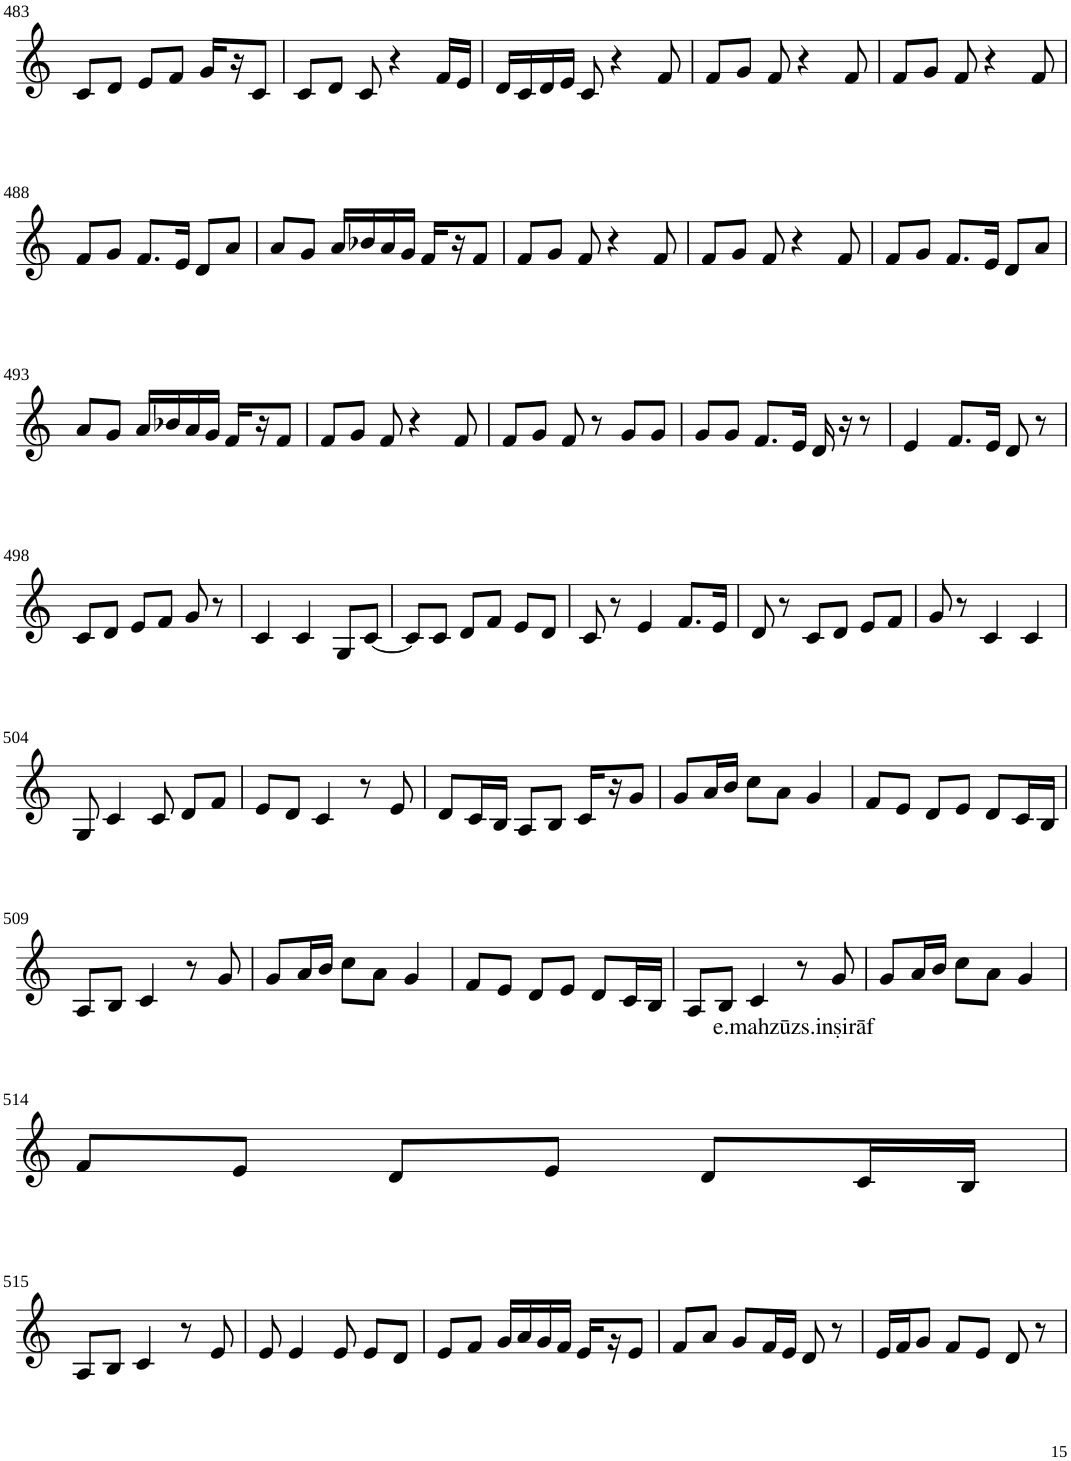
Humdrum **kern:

**kern	**text
*part1	*part1
*staff1	*staff1
*I"Violin	*
!!LO:PB:g=z
*clefG2	*
*k[]	*
*M3/4	*
=483	=483
8c/L	.
8d/J	.
8e/L	.
8f/J	.
16g/LL	.
16r	.
8c/J	.
=484	=484
8c/L	.
8d/J	.
8c/	.
4r	.
16f/LL	.
16e/JJ	.
=485	=485
16d/LL	.
16c/	.
16d/	.
16e/JJ	.
8c/	.
4r	.
8f/	.
=486	=486
8f/L	.
8g/J	.
8f/	.
4r	.
8f/	.
=487	=487
8f/L	.
8g/J	.
8f/	.
4r	.
8f/	.
!!LO:LB:g=z
=488	=488
8f/L	.
8g/J	.
8.f/L	.
16e/Jk	.
8d/L	.
8a/J	.
=489	=489
8a/L	.
8g/J	.
16a/LL	.
16b-X/	.
16a/	.
16g/JJ	.
16f/LL	.
16r	.
8f/J	.
=490	=490
8f/L	.
8g/J	.
8f/	.
4r	.
8f/	.
=491	=491
8f/L	.
8g/J	.
8f/	.
4r	.
8f/	.
=492	=492
8f/L	.
8g/J	.
8.f/L	.
16e/Jk	.
8d/L	.
8a/J	.
!!LO:LB:g=z
=493	=493
8a/L	.
8g/J	.
16a/LL	.
16b-X/	.
16a/	.
16g/JJ	.
16f/LL	.
16r	.
8f/J	.
=494	=494
8f/L	.
8g/J	.
8f/	.
4r	.
8f/	.
=495	=495
8f/L	.
8g/J	.
8f/	.
8r	.
8g/L	.
8g/J	.
=496	=496
8g/L	.
8g/J	.
8.f/L	.
16e/Jk	.
16d/	.
16r	.
8r	.
=497	=497
4e/	.
8.f/L	.
16e/Jk	.
8d/	.
8r	.
!!LO:LB:g=z
=498	=498
8c/L	.
8d/J	.
8e/L	.
8f/J	.
8g/	.
8r	.
=499	=499
4c/	.
4c/	.
8G/L	.
[8c/J	.
=500	=500
8c/L]	.
8c/J	.
8d/L	.
8f/J	.
8e/L	.
8d/J	.
=501	=501
8c/	.
8r	.
4e/	.
8.f/L	.
16e/Jk	.
=502	=502
8d/	.
8r	.
8c/L	.
8d/J	.
8e/L	.
8f/J	.
=503	=503
8g/	.
8r	.
4c/	.
4c/	.
!!LO:LB:g=z
=504	=504
8G/	.
4c/	.
8c/	.
8d/L	.
8f/J	.
=505	=505
8e/L	.
8d/J	.
4c/	.
8r	.
8e/	.
=506	=506
8d/L	.
16c/L	.
16B/JJ	.
8A/L	.
8B/J	.
16c/LL	.
16r	.
8g/J	.
=507	=507
8g/L	.
16a/L	.
16b/JJ	.
8cc\L	.
8a\J	.
4g/	.
=508	=508
8f/L	.
8e/J	.
8d/L	.
8e/J	.
8d/L	.
16c/L	.
16B/JJ	.
!!LO:LB:g=z
=509	=509
8A/L	.
8B/J	.
4c/	.
8r	.
8g/	.
=510	=510
8g/L	.
16a/L	.
16b/JJ	.
8cc\L	.
8a\J	.
4g/	.
=511	=511
8f/L	.
8e/J	.
8d/L	.
8e/J	.
8d/L	.
16c/L	.
16B/JJ	.
=512	=512
8A/L	.
8B/J	.
!	!LO:LY:b
4c/	e.mahzūz
8r	.
!	!LO:LY:b
8g/	s.inṣirāf
=513	=513
8g/L	.
16a/L	.
16b/JJ	.
8cc\L	.
8a\J	.
4g/	.
!!LO:LB:g=z
=514	=514
8f/L	.
8e/J	.
8d/L	.
8e/J	.
8d/L	.
16c/L	.
16B/JJ	.
!!LO:LB:g=z
=515	=515
8A/L	.
8B/J	.
4c/	.
8r	.
8e/	.
=516	=516
8e/	.
4e/	.
8e/	.
8e/L	.
8d/J	.
=517	=517
8e/L	.
8f/J	.
16g/LL	.
16a/	.
16g/	.
16f/JJ	.
16e/LL	.
16r	.
8e/J	.
=518	=518
8f/L	.
8a/J	.
8g/L	.
16f/L	.
16e/JJ	.
8d/	.
8r	.
=519	=519
16e/LL	.
16f/J	.
8g/J	.
8f/L	.
8e/J	.
8d/	.
8r	.
=	=
*-	*-
